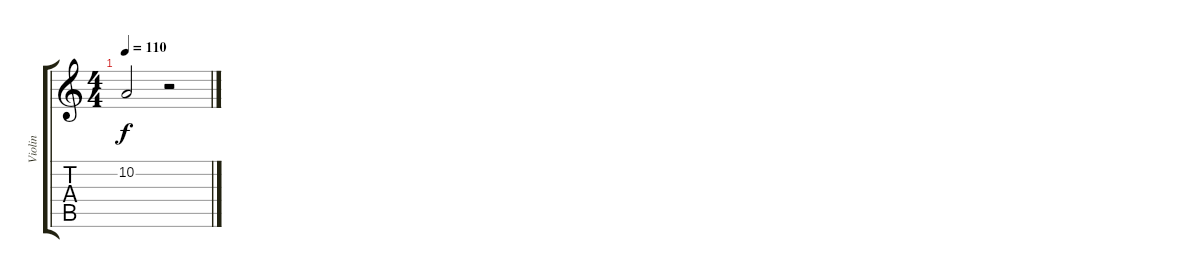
\track ("Violin" "Violin") {instrument violin}
\staff {score tabs}
\tuning (E4 B3 G3 D3 A2 E2) {hide}
\ts (4 4)
\tempo 110
\clef g2
\ks c
10.2.2{dy f} r.2
